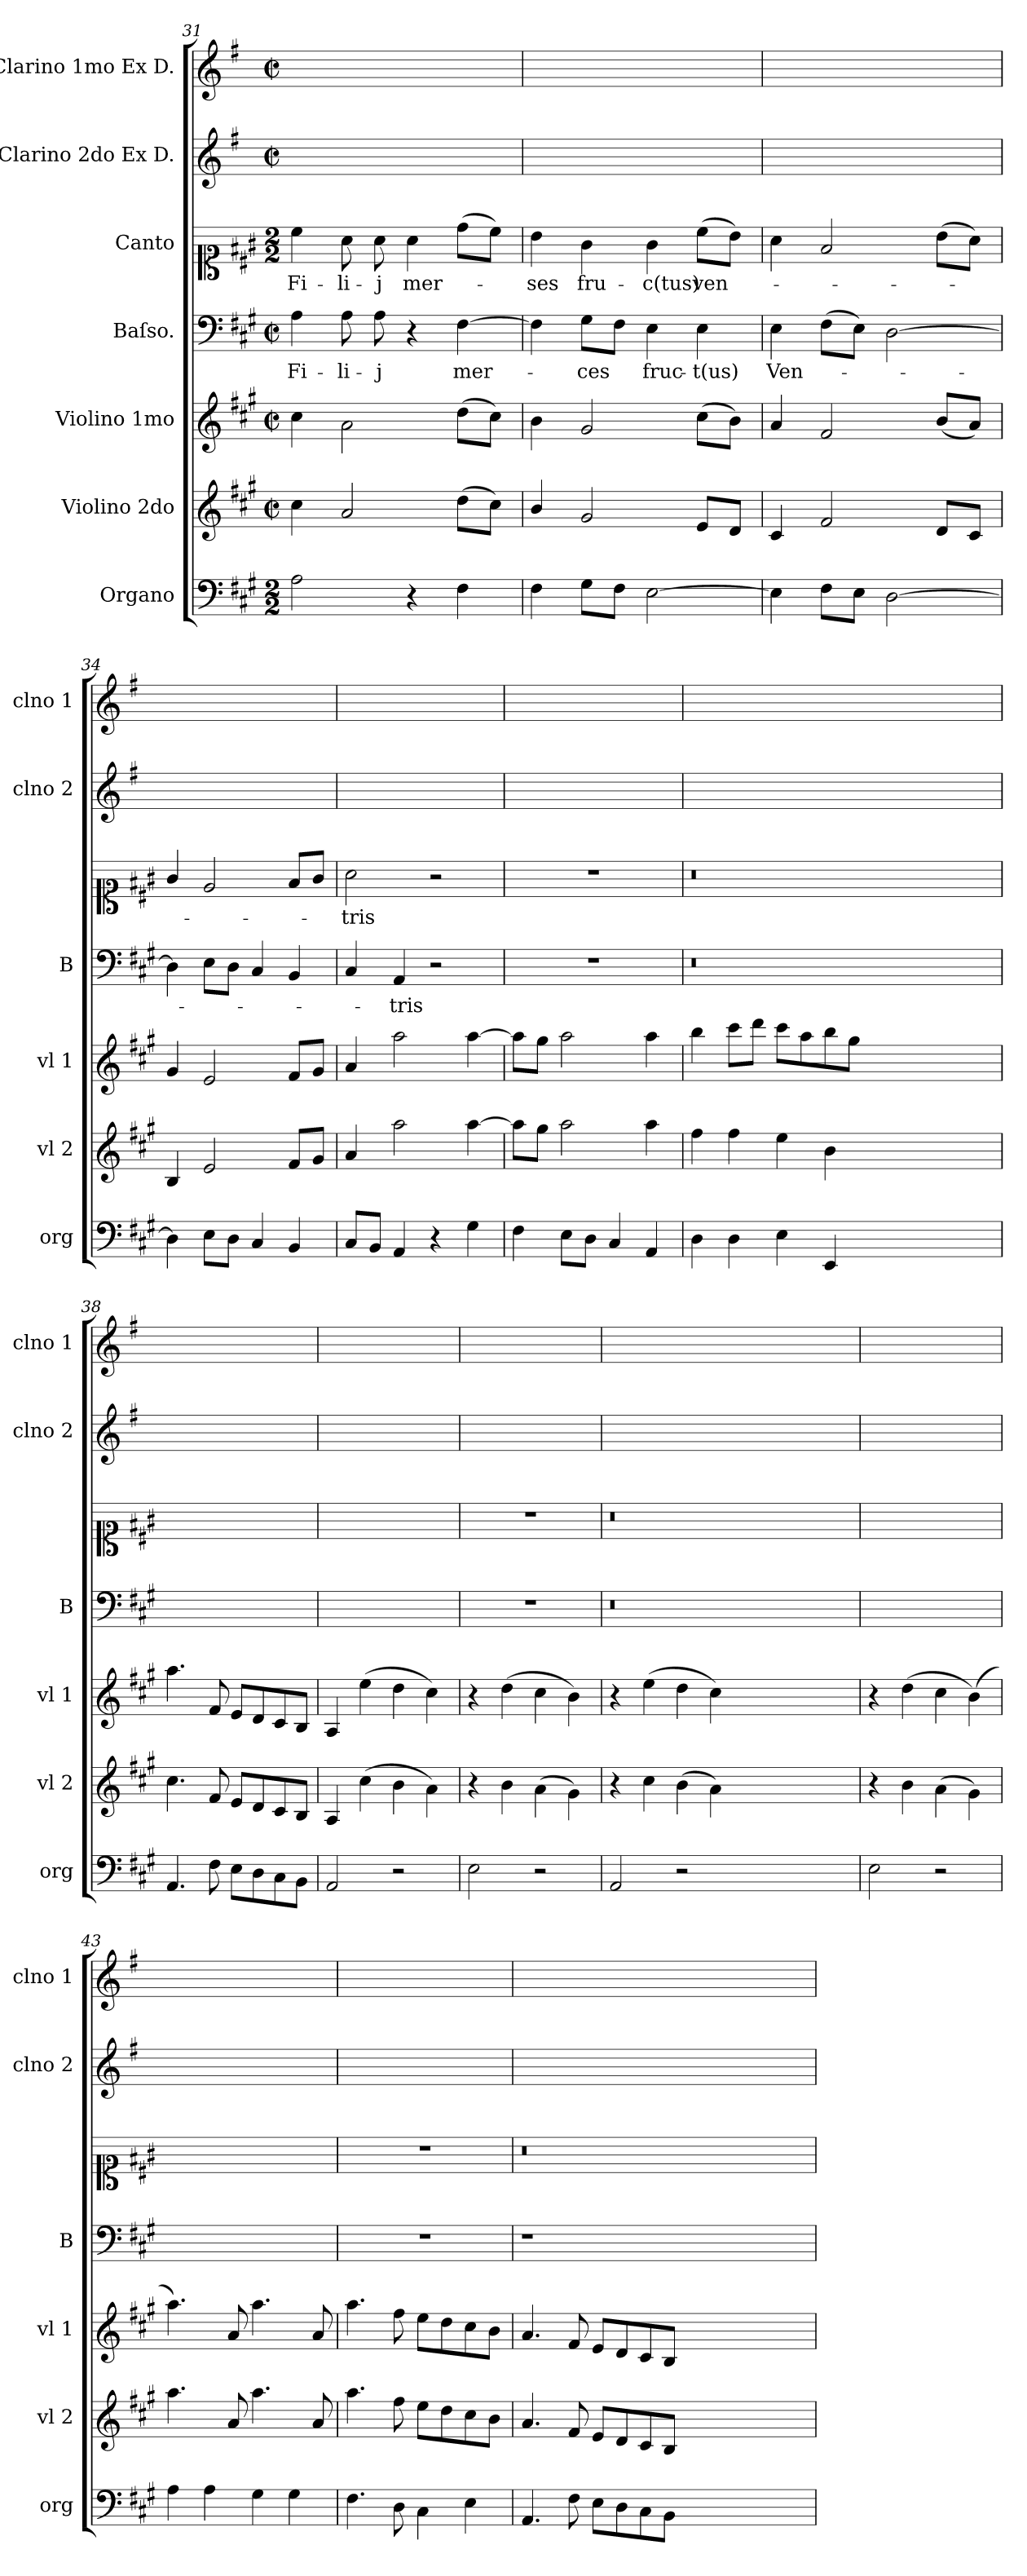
**kern	**kern	**kern	**kern	**text	**kern	**text	**kern	**kern
*part7	*part6	*part5	*part4	*part4	*part3	*part3	*part2	*part1
*staff7	*staff6	*staff5	*staff4	*staff4	*staff3	*staff3	*staff2	*staff1
*I"Organo	*I"Violino 2do	*I"Violino 1mo	*I"Baſso.	*	*I"Canto	*	*I"Clarino 2do Ex D.	*I"Clarino 1mo Ex D.
*I'org	*I'vl 2	*I'vl 1	*I'B	*	*	*	*I'clno 2	*I'clno 1
*clefF4	*clefG2	*clefG2	*clefF4	*	*clefC1	*	*clefG2	*clefG2
*	*	*	*	*	*	*	*ITrd-1c-2	*ITrd-1c-2
*k[f#c#g#]	*k[f#c#g#]	*k[f#c#g#]	*k[f#c#g#]	*	*k[f#c#g#]	*	*k[f#c#g#]	*k[f#c#g#]
*M2/2	*M2/2	*M2/2	*M2/2	*	*M2/2	*	*M2/2	*M2/2
*	*met(c|)	*met(c|)	*met(c|)	*	*	*	*met(c|)	*met(c|)
=31	=31	=31	=31	=31	=31	=31	=31	=31
2A\	4cc#\	4cc#\	4A\	Fi-	4cc#\	Fi-	1ryy	1ryy
.	2a/	2a\	8A\	-li-	8a\	-li-	.	.
.	.	.	8A\	-j	8a\	-j	.	.
4r	.	.	4r	.	4a\	mer-	.	.
4F#\	(8dd\L	(8dd\L	[4F#\	mer-	(8dd\L	.	.	.
.	8cc#\J)	8cc#\J)	.	.	8cc#\J)	.	.	.
=32	=32	=32	=32	=32	=32	=32	=32	=32
4F#\	4b/	4b\	4F#\]	.	4b\	-ses	1ryy	1ryy
8G#\L	2g#/	2g#/	8G#\L	-ces	4g#\	fru-	.	.
8F#\J	.	.	8F#\J	.	.	.	.	.
[2E\	.	.	4E\	fruc-	4g#\	-c(tus)	.	.
.	8e/L	(8cc#\L	4E\	-t(us)	(8cc#\L	ven-	.	.
.	8d/J	8b\J)	.	.	8b\J)	.	.	.
=33	=33	=33	=33	=33	=33	=33	=33	=33
4E\]	4c#/	4a/	4E\	Ven-	4a\	.	1ryy	1ryy
8F#\L	2f#/	2f#/	(8F#\L	.	2f#/	.	.	.
8E\J	.	.	8E\J)	.	.	.	.	.
[2D\	.	.	[2D\	.	.	.	.	.
.	8d/L	(8b/L	.	.	(8b\L	.	.	.
.	8c#/J	8a/J)	.	.	8a\J)	.	.	.
=34	=34	=34	=34	=34	=34	=34	=34	=34
4D\]	4B/	4g#/	4D\]	.	4g#/	.	1ryy	1ryy
8E\L	2e/	2e/	8E\L	.	2e/	.	.	.
8D\J	.	.	8D\J	.	.	.	.	.
4C#/	.	.	4C#/	.	.	.	.	.
4BB/	8f#/L	8f#/L	4BB/	.	8f#/L	.	.	.
.	8g#/J	8g#/J	.	.	8g#/J	.	.	.
=35	=35	=35	=35	=35	=35	=35	=35	=35
8C#/L	4a/	4a/	4C#/	.	2a\	-tris	1ryy	1ryy
8BB/J	.	.	.	.	.	.	.	.
4AA/	2aa\	2aa\	4AA/	-tris	.	.	.	.
4r	.	.	2r	.	2r	.	.	.
4G#\	[4aa\	[4aa\	.	.	.	.	.	.
=36	=36	=36	=36	=36	=36	=36	=36	=36
4F#\	8aa\L]	8aa\L]	1r	.	1r	.	1ryy	1ryy
.	8gg#\J	8gg#\J	.	.	.	.	.	.
8E\L	2aa\	2aa\	.	.	.	.	.	.
8D\J	.	.	.	.	.	.	.	.
4C#/	.	.	.	.	.	.	.	.
4AA/	4aa\	4aa\	.	.	.	.	.	.
=37	=37	=37	=37	=37	=37	=37	=37	=37
4D\	4ff#\	4bb\	0.r	.	0.r	.	1ryy	1ryy
4D\	4ff#\	8ccc#\L	.	.	.	.	.	.
.	.	8ddd\J	.	.	.	.	.	.
4E\	4ee\	8ccc#\L	.	.	.	.	.	.
.	.	8aa\	.	.	.	.	.	.
4EE/	4b\	8bb\	.	.	.	.	.	.
.	.	8gg#\J	.	.	.	.	.	.
0ryy	0ryy	0ryy	.	.	.	.	0ryy	0ryy
=38	=38	=38	=38	=38	=38	=38	=38	=38
4.AA/	4.cc#\	4.aa\	1ryy	.	1ryy	.	1ryy	1ryy
8F#\	8f#/	8f#/	.	.	.	.	.	.
8E\L	8e/L	8e/L	.	.	.	.	.	.
8D\	8d/	8d/	.	.	.	.	.	.
8C#\	8c#/	8c#/	.	.	.	.	.	.
8BB\J	8B/J	8B/J	.	.	.	.	.	.
=39	=39	=39	=39	=39	=39	=39	=39	=39
2AA/	4A/	4A/	1ryy	.	1ryy	.	1ryy	1ryy
.	(4cc#\	(4ee\	.	.	.	.	.	.
2r	4b\	4dd\	.	.	.	.	.	.
.	4a\)	4cc#\)	.	.	.	.	.	.
=40	=40	=40	=40	=40	=40	=40	=40	=40
2E\	4r	4r	1r	.	1r	.	1ryy	1ryy
.	4b\	(4dd\	.	.	.	.	.	.
2r	(4a\	4cc#\	.	.	.	.	.	.
.	4g#\)	4b\)	.	.	.	.	.	.
=41	=41	=41	=41	=41	=41	=41	=41	=41
2AA/	4r	4r	0.r	.	0.r	.	1ryy	1ryy
.	4cc#\	(4ee\	.	.	.	.	.	.
2r	(4b\	4dd\	.	.	.	.	.	.
.	4a\)	4cc#\)	.	.	.	.	.	.
0ryy	0ryy	0ryy	.	.	.	.	0ryy	0ryy
=42	=42	=42	=42	=42	=42	=42	=42	=42
2E\	4r	4r	1ryy	.	1ryy	.	1ryy	1ryy
.	4b\	(4dd\	.	.	.	.	.	.
2r	(4a\	4cc#\	.	.	.	.	.	.
.	4g#\)	(4b\)	.	.	.	.	.	.
=43	=43	=43	=43	=43	=43	=43	=43	=43
4A\	4.aa\	4.aa\)	1ryy	.	1ryy	.	1ryy	1ryy
4A\	.	.	.	.	.	.	.	.
.	8a/	8a/	.	.	.	.	.	.
4G#\	4.aa\	4.aa\	.	.	.	.	.	.
4G#\	.	.	.	.	.	.	.	.
.	8a/	8a/	.	.	.	.	.	.
=44	=44	=44	=44	=44	=44	=44	=44	=44
4.F#\	4.aa\	4.aa\	1r	.	1r	.	1ryy	1ryy
8D\	8ff#\	8ff#\	.	.	.	.	.	.
4C#\	8ee\L	8ee\L	.	.	.	.	.	.
.	8dd\	8dd\	.	.	.	.	.	.
4E\	8cc#\	8cc#\	.	.	.	.	.	.
.	8b\J	8b\J	.	.	.	.	.	.
=45	=45	=45	=45	=45	=45	=45	=45	=45
4.AA/	4.a/	4.a/	1r	.	0.r	.	1ryy	1ryy
8F#\	8f#/	8f#/	.	.	.	.	.	.
8E\L	8e/L	8e/L	.	.	.	.	.	.
8D\	8d/	8d/	.	.	.	.	.	.
8C#\	8c#/	8c#/	.	.	.	.	.	.
8BB\J	8B/J	8B/J	.	.	.	.	.	.
0ryy	0ryy	0ryy	0ryy	.	.	.	0ryy	0ryy
=	=	=	=	=	=	=	=	=
*-	*-	*-	*-	*-	*-	*-	*-	*-
